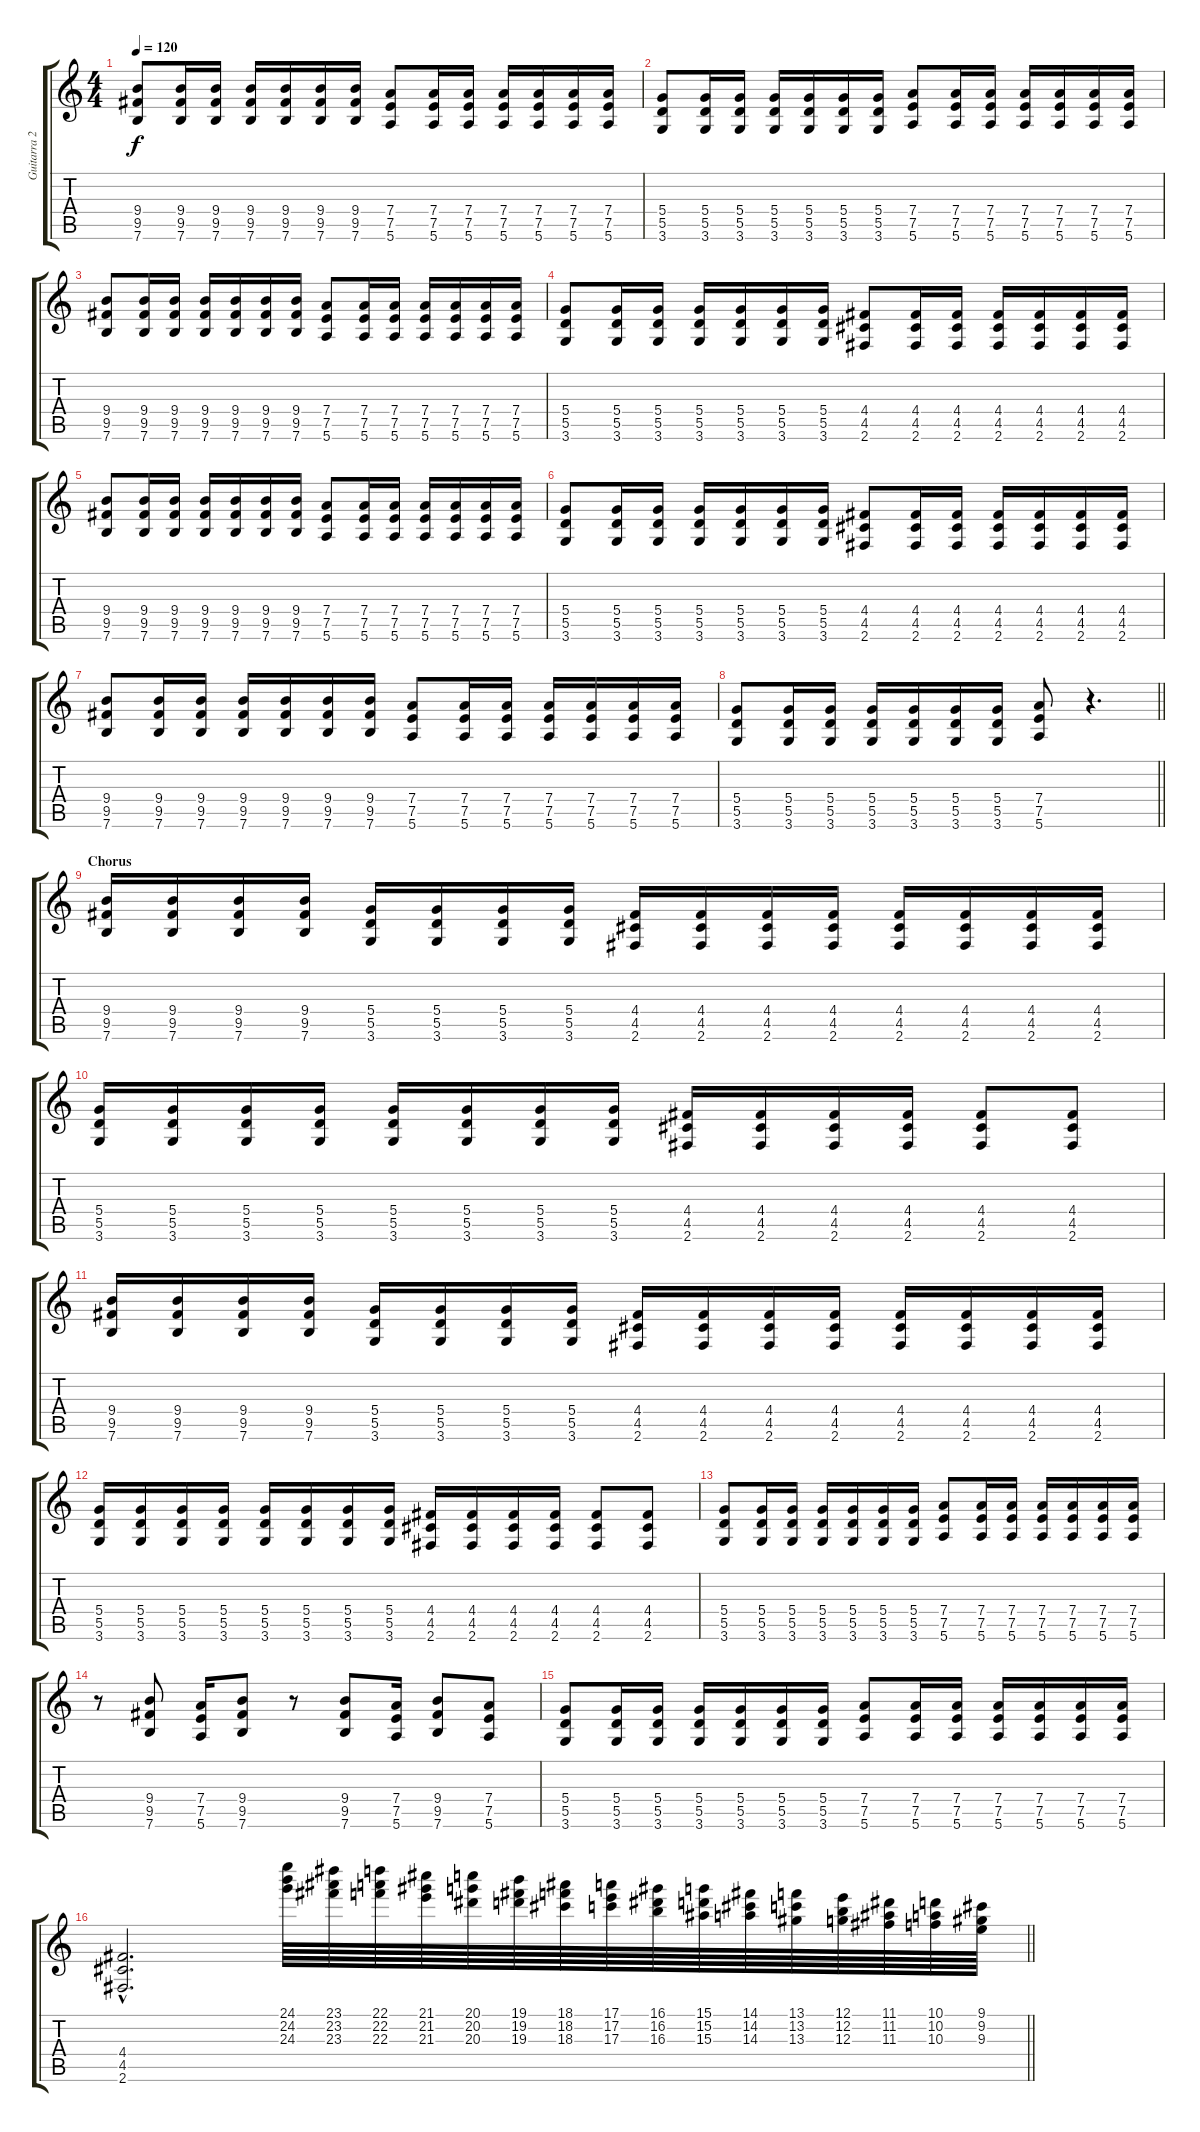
\track ("Guitarra 2 - Erik" "Guitarra 2") {instrument distortionguitar}
\staff {score tabs}
\tuning (E4 B3 G3 D3 A2 E2) {hide}
\ts (4 4)
\tempo 120
\clef g2
\ks c
(9.4 9.5 7.6).8{dy f} (9.4 9.5 7.6).16 (9.4 9.5 7.6).16 (9.4 9.5 7.6).16 (9.4 9.5 7.6).16 (9.4 9.5 7.6).16 (9.4 9.5 7.6).16 (7.4 7.5 5.6).8 (7.4 7.5 5.6).16 (7.4 7.5 5.6).16 (7.4 7.5 5.6).16 (7.4 7.5 5.6).16 (7.4 7.5 5.6).16 (7.4 7.5 5.6).16 |
(5.4 5.5 3.6).8 (5.4 5.5 3.6).16 (5.4 5.5 3.6).16 (5.4 5.5 3.6).16 (5.4 5.5 3.6).16 (5.4 5.5 3.6).16 (5.4 5.5 3.6).16 (7.4 7.5 5.6).8 (7.4 7.5 5.6).16 (7.4 7.5 5.6).16 (7.4 7.5 5.6).16 (7.4 7.5 5.6).16 (7.4 7.5 5.6).16 (7.4 7.5 5.6).16 |
(9.4 9.5 7.6).8 (9.4 9.5 7.6).16 (9.4 9.5 7.6).16 (9.4 9.5 7.6).16 (9.4 9.5 7.6).16 (9.4 9.5 7.6).16 (9.4 9.5 7.6).16 (7.4 7.5 5.6).8 (7.4 7.5 5.6).16 (7.4 7.5 5.6).16 (7.4 7.5 5.6).16 (7.4 7.5 5.6).16 (7.4 7.5 5.6).16 (7.4 7.5 5.6).16 |
(5.4 5.5 3.6).8 (5.4 5.5 3.6).16 (5.4 5.5 3.6).16 (5.4 5.5 3.6).16 (5.4 5.5 3.6).16 (5.4 5.5 3.6).16 (5.4 5.5 3.6).16 (4.4 4.5 2.6).8 (4.4 4.5 2.6).16 (4.4 4.5 2.6).16 (4.4 4.5 2.6).16 (4.4 4.5 2.6).16 (4.4 4.5 2.6).16 (4.4 4.5 2.6).16 |
(9.4 9.5 7.6).8 (9.4 9.5 7.6).16 (9.4 9.5 7.6).16 (9.4 9.5 7.6).16 (9.4 9.5 7.6).16 (9.4 9.5 7.6).16 (9.4 9.5 7.6).16 (7.4 7.5 5.6).8 (7.4 7.5 5.6).16 (7.4 7.5 5.6).16 (7.4 7.5 5.6).16 (7.4 7.5 5.6).16 (7.4 7.5 5.6).16 (7.4 7.5 5.6).16 |
(5.4 5.5 3.6).8 (5.4 5.5 3.6).16 (5.4 5.5 3.6).16 (5.4 5.5 3.6).16 (5.4 5.5 3.6).16 (5.4 5.5 3.6).16 (5.4 5.5 3.6).16 (4.4 4.5 2.6).8 (4.4 4.5 2.6).16 (4.4 4.5 2.6).16 (4.4 4.5 2.6).16 (4.4 4.5 2.6).16 (4.4 4.5 2.6).16 (4.4 4.5 2.6).16 |
(9.4 9.5 7.6).8 (9.4 9.5 7.6).16 (9.4 9.5 7.6).16 (9.4 9.5 7.6).16 (9.4 9.5 7.6).16 (9.4 9.5 7.6).16 (9.4 9.5 7.6).16 (7.4 7.5 5.6).8 (7.4 7.5 5.6).16 (7.4 7.5 5.6).16 (7.4 7.5 5.6).16 (7.4 7.5 5.6).16 (7.4 7.5 5.6).16 (7.4 7.5 5.6).16 |
\barLineRight lightlight
(5.4 5.5 3.6).8 (5.4 5.5 3.6).16 (5.4 5.5 3.6).16 (5.4 5.5 3.6).16 (5.4 5.5 3.6).16 (5.4 5.5 3.6).16 (5.4 5.5 3.6).16 (7.4 7.5 5.6).8 r.4{d} |
\section ("" "Chorus")
(9.4 9.5 7.6).16 (9.4 9.5 7.6).16 (9.4 9.5 7.6).16 (9.4 9.5 7.6).16 (5.4 5.5 3.6).16 (5.4 5.5 3.6).16 (5.4 5.5 3.6).16 (5.4 5.5 3.6).16 (4.4 4.5 2.6).16 (4.4 4.5 2.6).16 (4.4 4.5 2.6).16 (4.4 4.5 2.6).16 (4.4 4.5 2.6).16 (4.4 4.5 2.6).16 (4.4 4.5 2.6).16 (4.4 4.5 2.6).16 |
(5.4 5.5 3.6).16 (5.4 5.5 3.6).16 (5.4 5.5 3.6).16 (5.4 5.5 3.6).16 (5.4 5.5 3.6).16 (5.4 5.5 3.6).16 (5.4 5.5 3.6).16 (5.4 5.5 3.6).16 (4.4 4.5 2.6).16 (4.4 4.5 2.6).16 (4.4 4.5 2.6).16 (4.4 4.5 2.6).16 (4.4 4.5 2.6).8 (4.4 4.5 2.6).8 |
(9.4 9.5 7.6).16 (9.4 9.5 7.6).16 (9.4 9.5 7.6).16 (9.4 9.5 7.6).16 (5.4 5.5 3.6).16 (5.4 5.5 3.6).16 (5.4 5.5 3.6).16 (5.4 5.5 3.6).16 (4.4 4.5 2.6).16 (4.4 4.5 2.6).16 (4.4 4.5 2.6).16 (4.4 4.5 2.6).16 (4.4 4.5 2.6).16 (4.4 4.5 2.6).16 (4.4 4.5 2.6).16 (4.4 4.5 2.6).16 |
(5.4 5.5 3.6).16 (5.4 5.5 3.6).16 (5.4 5.5 3.6).16 (5.4 5.5 3.6).16 (5.4 5.5 3.6).16 (5.4 5.5 3.6).16 (5.4 5.5 3.6).16 (5.4 5.5 3.6).16 (4.4 4.5 2.6).16 (4.4 4.5 2.6).16 (4.4 4.5 2.6).16 (4.4 4.5 2.6).16 (4.4 4.5 2.6).8 (4.4 4.5 2.6).8 |
(5.4 5.5 3.6).8 (5.4 5.5 3.6).16 (5.4 5.5 3.6).16 (5.4 5.5 3.6).16 (5.4 5.5 3.6).16 (5.4 5.5 3.6).16 (5.4 5.5 3.6).16 (7.4 7.5 5.6).8 (7.4 7.5 5.6).16 (7.4 7.5 5.6).16 (7.4 7.5 5.6).16 (7.4 7.5 5.6).16 (7.4 7.5 5.6).16 (7.4 7.5 5.6).16 |
r.8 (9.4 9.5 7.6).8 (7.4 7.5 5.6).16 (9.4 9.5 7.6).8 r.8 (9.4 9.5 7.6).8 (7.4 7.5 5.6).16 (9.4 9.5 7.6).8 (7.4 7.5 5.6).8 |
(5.4 5.5 3.6).8 (5.4 5.5 3.6).16 (5.4 5.5 3.6).16 (5.4 5.5 3.6).16 (5.4 5.5 3.6).16 (5.4 5.5 3.6).16 (5.4 5.5 3.6).16 (7.4 7.5 5.6).8 (7.4 7.5 5.6).16 (7.4 7.5 5.6).16 (7.4 7.5 5.6).16 (7.4 7.5 5.6).16 (7.4 7.5 5.6).16 (7.4 7.5 5.6).16 |
\barLineRight lightlight
(4.4{hac} 4.5{hac} 2.6{hac}).2{d} (24.1 24.2 24.3).64 (23.1 23.2 23.3).64 (22.1 22.2 22.3).64 (21.1 21.2 21.3).64 (20.1 20.2 20.3).64 (19.1 19.2 19.3).64 (18.1 18.2 18.3).64 (17.1 17.2 17.3).64 (16.1 16.2 16.3).64 (15.1 15.2 15.3).64 (14.1 14.2 14.3).64 (13.1 13.2 13.3).64 (12.1 12.2 12.3).64 (11.1 11.2 11.3).64 (10.1 10.2 10.3).64 (9.1 9.2 9.3).64
